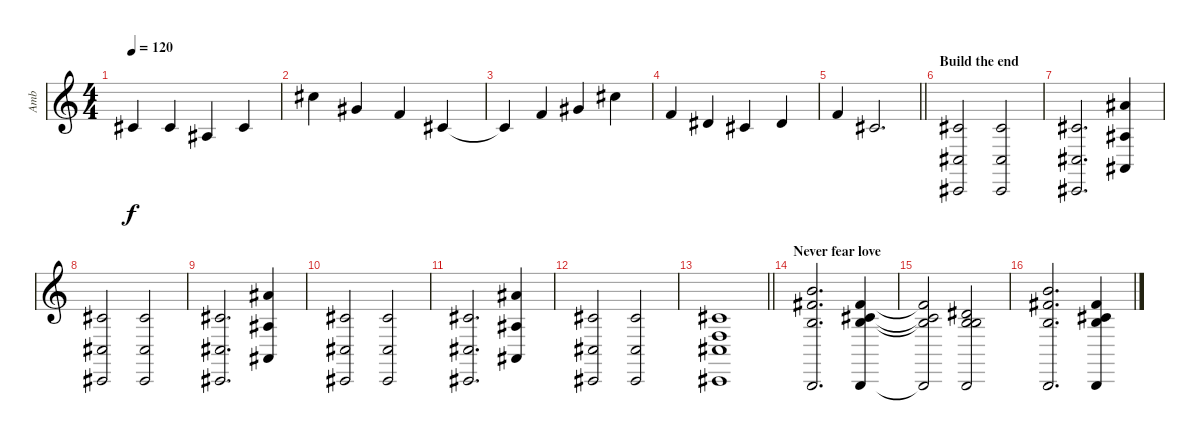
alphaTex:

\track ("Amb" "Amb") {instrument brightacousticpiano}
\staff {score}
\tuning (Db4 Ab3 E3 B2 Gb2 B1) {hide}
\ts (4 4)
\tempo 120
\clef g2
\ks c
0.1{t}.4{dy f} 0.1.4 2.2.4 0.1.4 |
12.1.4 12.2.4 13.3.4 9.3.4 |
9.3{t}.4 13.3.4 12.2.4 12.1.4 |
4.1.4 2.1.4 0.1.4 2.1.4 |
\barLineRight lightlight
4.1.4 0.1.2{d} |
\section ("" "Build the end")
(5.2 2.4 2.6).2 (5.2 2.4 2.6).2 |
(5.2 2.4 2.6).2{d} (9.1 6.3 4.5).4 |
(5.2 2.4 2.6).2 (5.2 2.4 2.6).2 |
(5.2 2.4 2.6).2{d} (9.1 6.3 4.5).4 |
(5.2 2.4 2.6).2 (5.2 2.4 2.6).2 |
(5.2 2.4 2.6).2{d} (9.1 6.3 4.5).4 |
(5.2 2.4 2.6).2 (5.2 2.4 2.6).2 |
\barLineRight lightlight
(5.2 1.3 2.4 2.6).1 |
\section ("" "Never fear love")
(15.2 14.3 12.4 0.6).2{d} (10.2 9.3 12.4 0.6).4 |
(10.2{t} 9.3{t} 12.4{t} 0.6{t}).2 (7.2 7.3 12.4 0.6).2 |
(15.2 14.3 12.4 0.6).2{d} (10.2 9.3 12.4 0.6).4
